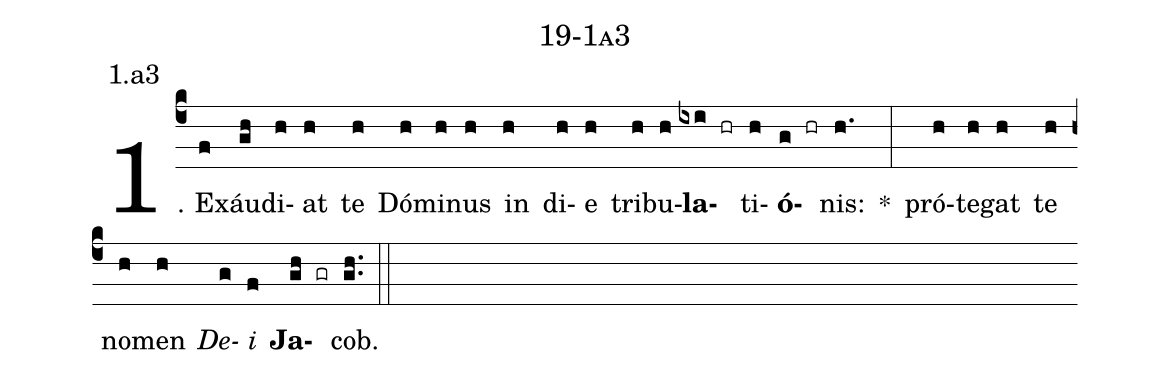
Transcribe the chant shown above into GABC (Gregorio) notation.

name: 19-1a3;
annotation: 1.a3;
%%
(c4)1. Ex(f)áu(gh)di(h)at(h) te(h) Dó(h)mi(h)nus(h) in(h) di(h)e(h) tri(h)bu(h)<b>la</b>(ixi hr)ti(h)<b>ó</b>(g hr)nis:(h.) *(:) pró(h)te(h)gat(h) te(h) no(h)men(h) <i>De</i>(g)<i>i</i>(f) <b>Ja</b>(gh gr)cob.(gh..) (::)
